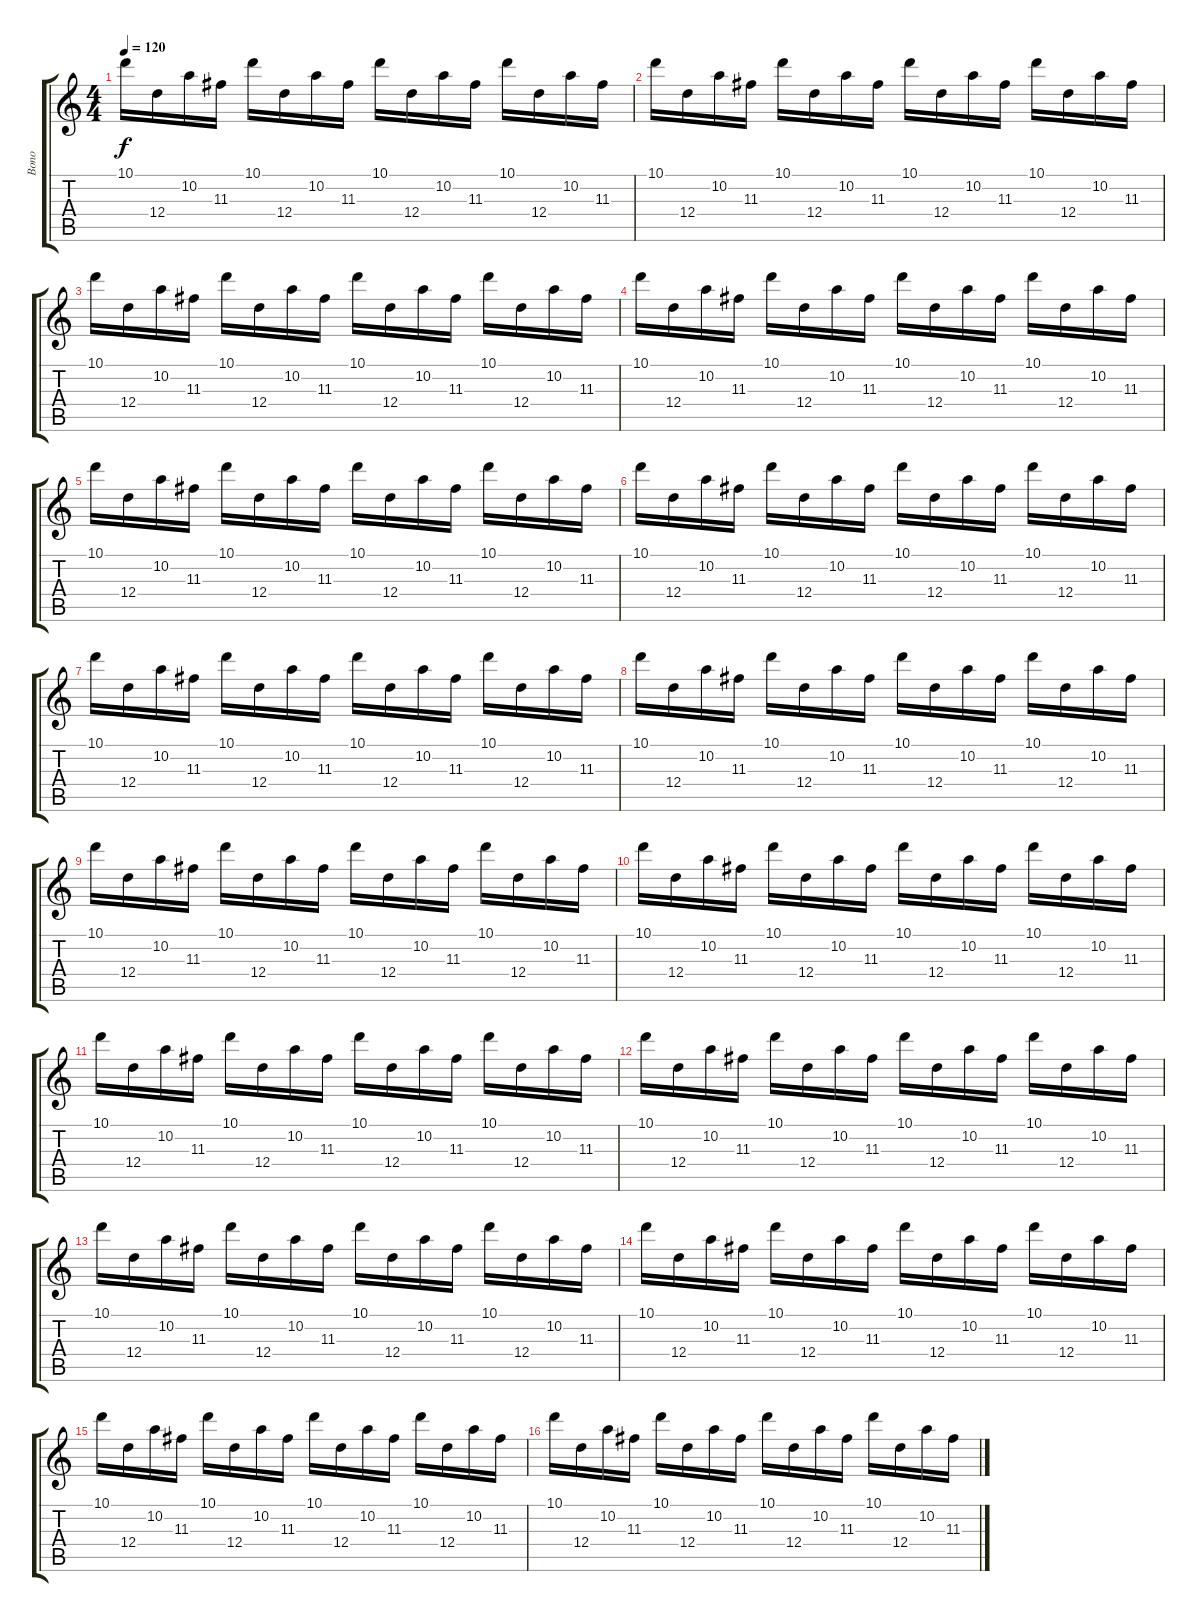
\track ("Bono" "Bono") {instrument acousticguitarsteel}
\staff {score tabs}
\tuning (E4 B3 G3 D3 A2 E2) {hide}
\ts (4 4)
\tempo 120
\clef g2
\ks c
10.1.16{dy f} 12.4.16 10.2.16 11.3.16 10.1.16 12.4.16 10.2.16 11.3.16 10.1.16 12.4.16 10.2.16 11.3.16 10.1.16 12.4.16 10.2.16 11.3.16 |
10.1.16 12.4.16 10.2.16 11.3.16 10.1.16 12.4.16 10.2.16 11.3.16 10.1.16 12.4.16 10.2.16 11.3.16 10.1.16 12.4.16 10.2.16 11.3.16 |
10.1.16 12.4.16 10.2.16 11.3.16 10.1.16 12.4.16 10.2.16 11.3.16 10.1.16 12.4.16 10.2.16 11.3.16 10.1.16 12.4.16 10.2.16 11.3.16 |
10.1.16 12.4.16 10.2.16 11.3.16 10.1.16 12.4.16 10.2.16 11.3.16 10.1.16 12.4.16 10.2.16 11.3.16 10.1.16 12.4.16 10.2.16 11.3.16 |
10.1.16 12.4.16 10.2.16 11.3.16 10.1.16 12.4.16 10.2.16 11.3.16 10.1.16 12.4.16 10.2.16 11.3.16 10.1.16 12.4.16 10.2.16 11.3.16 |
10.1.16 12.4.16 10.2.16 11.3.16 10.1.16 12.4.16 10.2.16 11.3.16 10.1.16 12.4.16 10.2.16 11.3.16 10.1.16 12.4.16 10.2.16 11.3.16 |
10.1.16 12.4.16 10.2.16 11.3.16 10.1.16 12.4.16 10.2.16 11.3.16 10.1.16 12.4.16 10.2.16 11.3.16 10.1.16 12.4.16 10.2.16 11.3.16 |
10.1.16 12.4.16 10.2.16 11.3.16 10.1.16 12.4.16 10.2.16 11.3.16 10.1.16 12.4.16 10.2.16 11.3.16 10.1.16 12.4.16 10.2.16 11.3.16 |
10.1.16 12.4.16 10.2.16 11.3.16 10.1.16 12.4.16 10.2.16 11.3.16 10.1.16 12.4.16 10.2.16 11.3.16 10.1.16 12.4.16 10.2.16 11.3.16 |
10.1.16 12.4.16 10.2.16 11.3.16 10.1.16 12.4.16 10.2.16 11.3.16 10.1.16 12.4.16 10.2.16 11.3.16 10.1.16 12.4.16 10.2.16 11.3.16 |
10.1.16 12.4.16 10.2.16 11.3.16 10.1.16 12.4.16 10.2.16 11.3.16 10.1.16 12.4.16 10.2.16 11.3.16 10.1.16 12.4.16 10.2.16 11.3.16 |
10.1.16 12.4.16 10.2.16 11.3.16 10.1.16 12.4.16 10.2.16 11.3.16 10.1.16 12.4.16 10.2.16 11.3.16 10.1.16 12.4.16 10.2.16 11.3.16 |
10.1.16 12.4.16 10.2.16 11.3.16 10.1.16 12.4.16 10.2.16 11.3.16 10.1.16 12.4.16 10.2.16 11.3.16 10.1.16 12.4.16 10.2.16 11.3.16 |
10.1.16 12.4.16 10.2.16 11.3.16 10.1.16 12.4.16 10.2.16 11.3.16 10.1.16 12.4.16 10.2.16 11.3.16 10.1.16 12.4.16 10.2.16 11.3.16 |
10.1.16 12.4.16 10.2.16 11.3.16 10.1.16 12.4.16 10.2.16 11.3.16 10.1.16 12.4.16 10.2.16 11.3.16 10.1.16 12.4.16 10.2.16 11.3.16 |
10.1.16 12.4.16 10.2.16 11.3.16 10.1.16 12.4.16 10.2.16 11.3.16 10.1.16 12.4.16 10.2.16 11.3.16 10.1.16 12.4.16 10.2.16 11.3.16
